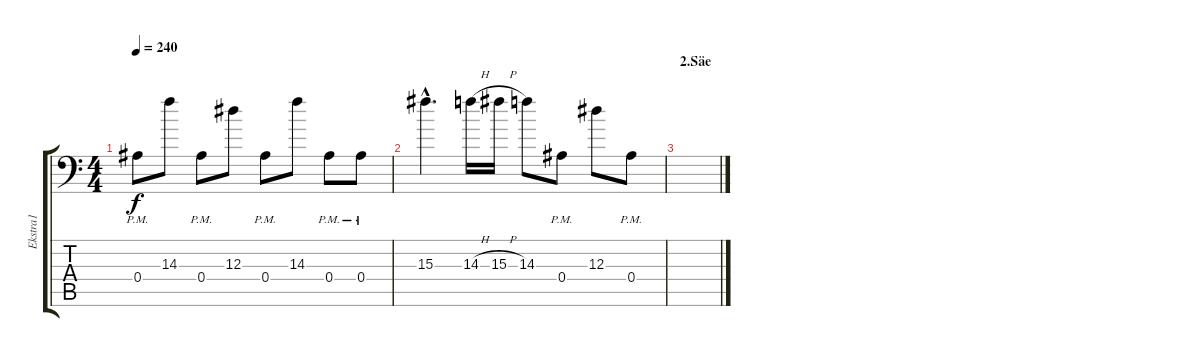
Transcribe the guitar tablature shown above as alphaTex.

\track ("Ekstra1" "Ekstra1") {instrument distortionguitar}
\staff {score tabs}
\tuning (C4 G3 Eb3 Bb2 F2 Bb1) {hide}
\ts (4 4)
\tempo 240
\clef f4
\ks c
0.4{pm}.8{dy f} 14.3.8 0.4{pm}.8 12.3.8 0.4{pm}.8 14.3.8 0.4{pm}.8 0.4{pm}.8 |
15.3{hac}.4{d} 14.3{h}.16 15.3{h}.16 14.3.8 0.4{pm}.8 12.3.8 0.4{pm}.8 |
\section ("" "2.Säe")
